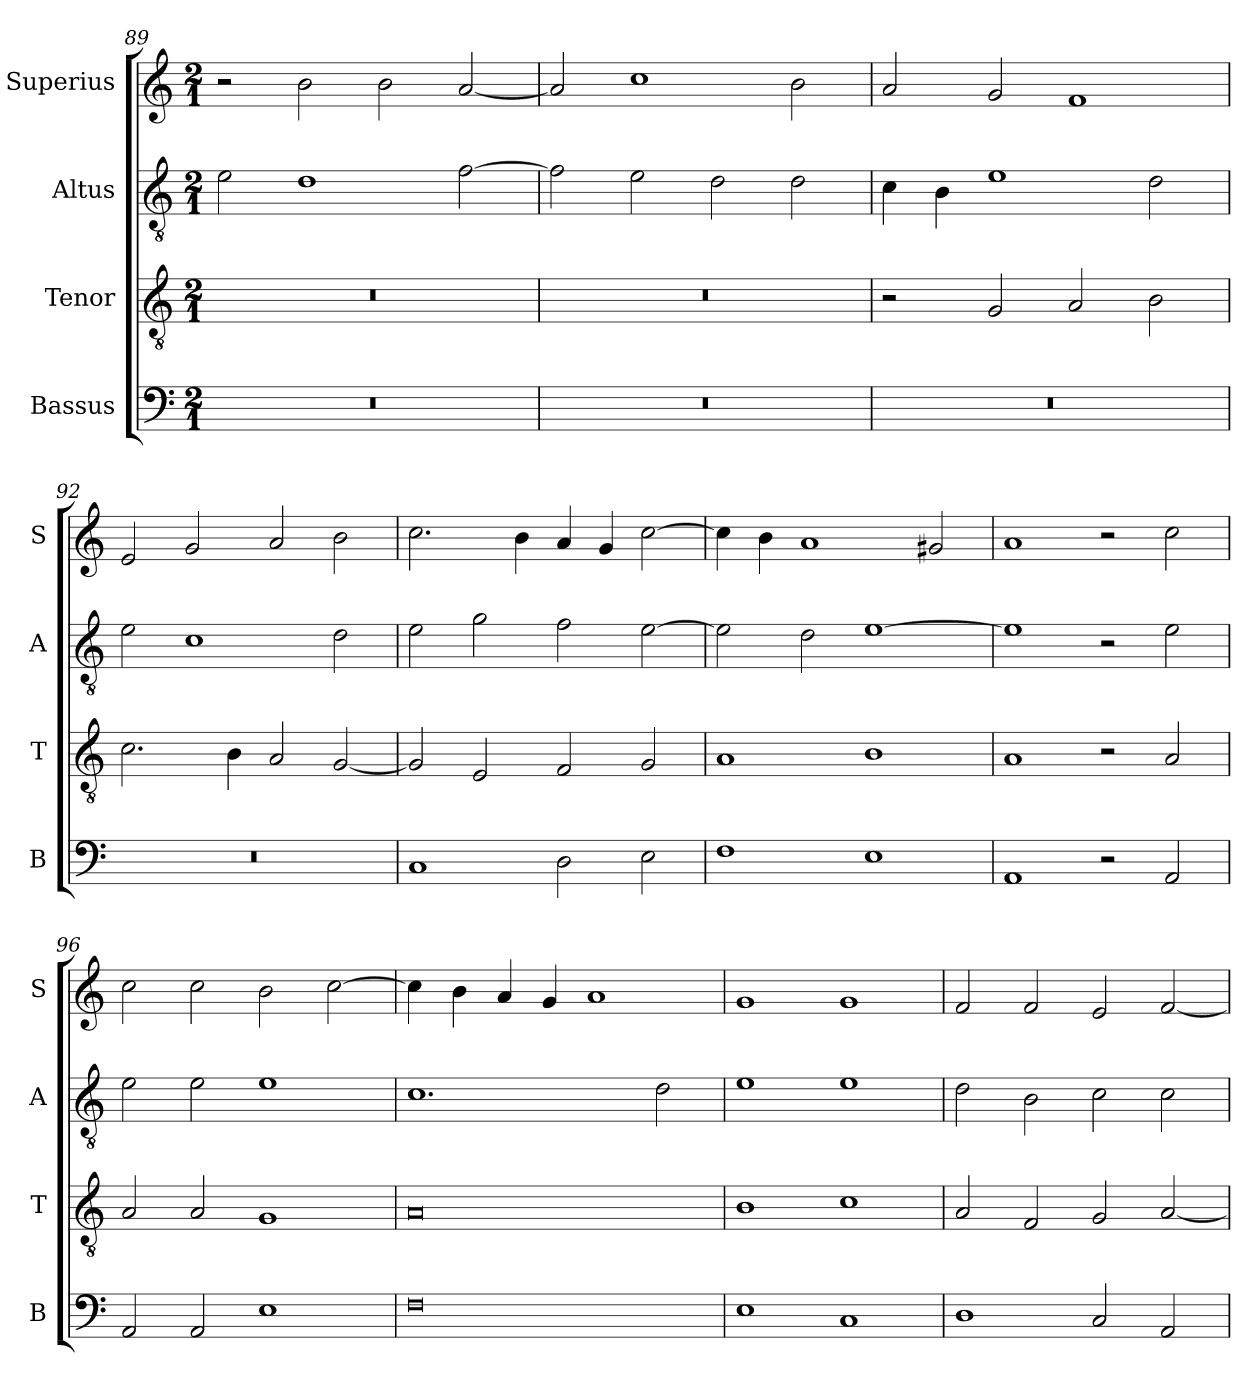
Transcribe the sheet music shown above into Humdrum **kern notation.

**kern	**kern	**kern	**kern
*part4	*part3	*part2	*part1
*staff4	*staff3	*staff2	*staff1
*I"Bassus	*I"Tenor	*I"Altus	*I"Superius
*I'B	*I'T	*I'A	*I'S
*clefF4	*clefGv2	*clefGv2	*clefG2
*k[]	*k[]	*k[]	*k[]
*M2/1	*M2/1	*M2/1	*M2/1
=89	=89	=89	=89
0r	0r	2e	2r
.	.	1d	2b
.	.	.	2b
.	.	[2f	[2a
=90	=90	=90	=90
0r	0r	2f]	2a]
.	.	2e	1cc
.	.	2d	.
.	.	2d	2b
=91	=91	=91	=91
0r	2r	4c	2a
.	.	4B	.
.	2G	1e	2g
.	2A	.	1f
.	2B	2d	.
=92	=92	=92	=92
0r	2.c	2e	2e
.	.	1c	2g
.	4B	.	.
.	2A	.	2a
.	[2G	2d	2b
=93	=93	=93	=93
1C	2G]	2e	2.cc
.	2E	2g	.
.	.	.	4b
2D	2F	2f	4a
.	.	.	4g
2E	2G	[2e	[2cc
=94	=94	=94	=94
1F	1A	2e]	4cc]
.	.	.	4b
.	.	2d	1a
1E	1B	[1e	.
.	.	.	2g#X
=95	=95	=95	=95
1AA	1A	1e]	1a
2r	2r	2r	2r
2AA	2A	2e	2cc
=96	=96	=96	=96
2AA	2A	2e	2cc
2AA	2A	2e	2cc
1E	1G	1e	2b
.	.	.	[2cc
=97	=97	=97	=97
0F	0A	1.c	4cc]
.	.	.	4b
.	.	.	4a
.	.	.	4g
.	.	.	1a
.	.	2d	.
=98	=98	=98	=98
1E	1B	1e	1g
1C	1c	1e	1g
=99	=99	=99	=99
1D	2A	2d	2f
.	2F	2B	2f
2C	2G	2c	2e
2AA	[2A	2c	[2f
=	=	=	=
*-	*-	*-	*-
